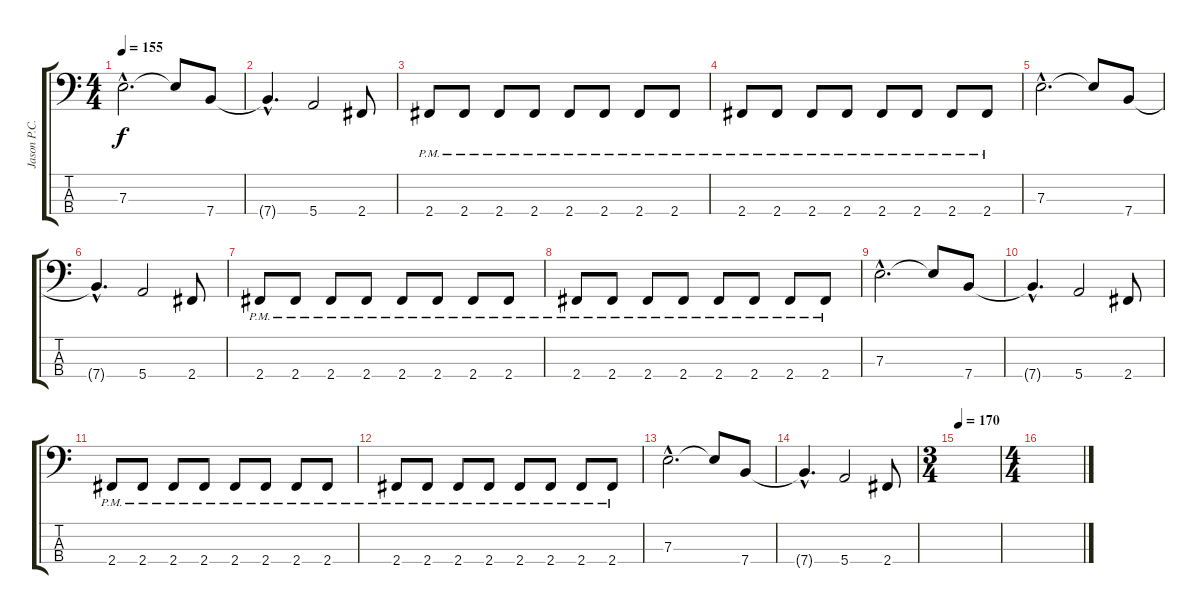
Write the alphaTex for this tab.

\track ("Jason P.C." "Jason P.C.") {instrument electricbasspick}
\staff {score tabs}
\tuning (G2 D2 A1 E1) {hide}
\ts (4 4)
\tempo 155
\clef f4
\ks c
7.3{hac}.2{d dy f} 7.3{t}.8 7.4.8 |
7.4{hac t}.4{d} 5.4.2 2.4.8 |
2.4{pm}.8 2.4{pm}.8 2.4{pm}.8 2.4{pm}.8 2.4{pm}.8 2.4{pm}.8 2.4{pm}.8 2.4{pm}.8 |
2.4{pm}.8 2.4{pm}.8 2.4{pm}.8 2.4{pm}.8 2.4{pm}.8 2.4{pm}.8 2.4{pm}.8 2.4{pm}.8 |
7.3{hac}.2{d} 7.3{t}.8 7.4.8 |
7.4{hac t}.4{d} 5.4.2 2.4.8 |
2.4{pm}.8 2.4{pm}.8 2.4{pm}.8 2.4{pm}.8 2.4{pm}.8 2.4{pm}.8 2.4{pm}.8 2.4{pm}.8 |
2.4{pm}.8 2.4{pm}.8 2.4{pm}.8 2.4{pm}.8 2.4{pm}.8 2.4{pm}.8 2.4{pm}.8 2.4{pm}.8 |
7.3{hac}.2{d} 7.3{t}.8 7.4.8 |
7.4{hac t}.4{d} 5.4.2 2.4.8 |
2.4{pm}.8 2.4{pm}.8 2.4{pm}.8 2.4{pm}.8 2.4{pm}.8 2.4{pm}.8 2.4{pm}.8 2.4{pm}.8 |
2.4{pm}.8 2.4{pm}.8 2.4{pm}.8 2.4{pm}.8 2.4{pm}.8 2.4{pm}.8 2.4{pm}.8 2.4{pm}.8 |
7.3{hac}.2{d} 7.3{t}.8 7.4.8 |
7.4{hac t}.4{d} 5.4.2 2.4.8 |
\ts (3 4)
\tempo 170
|
\ts (4 4)
